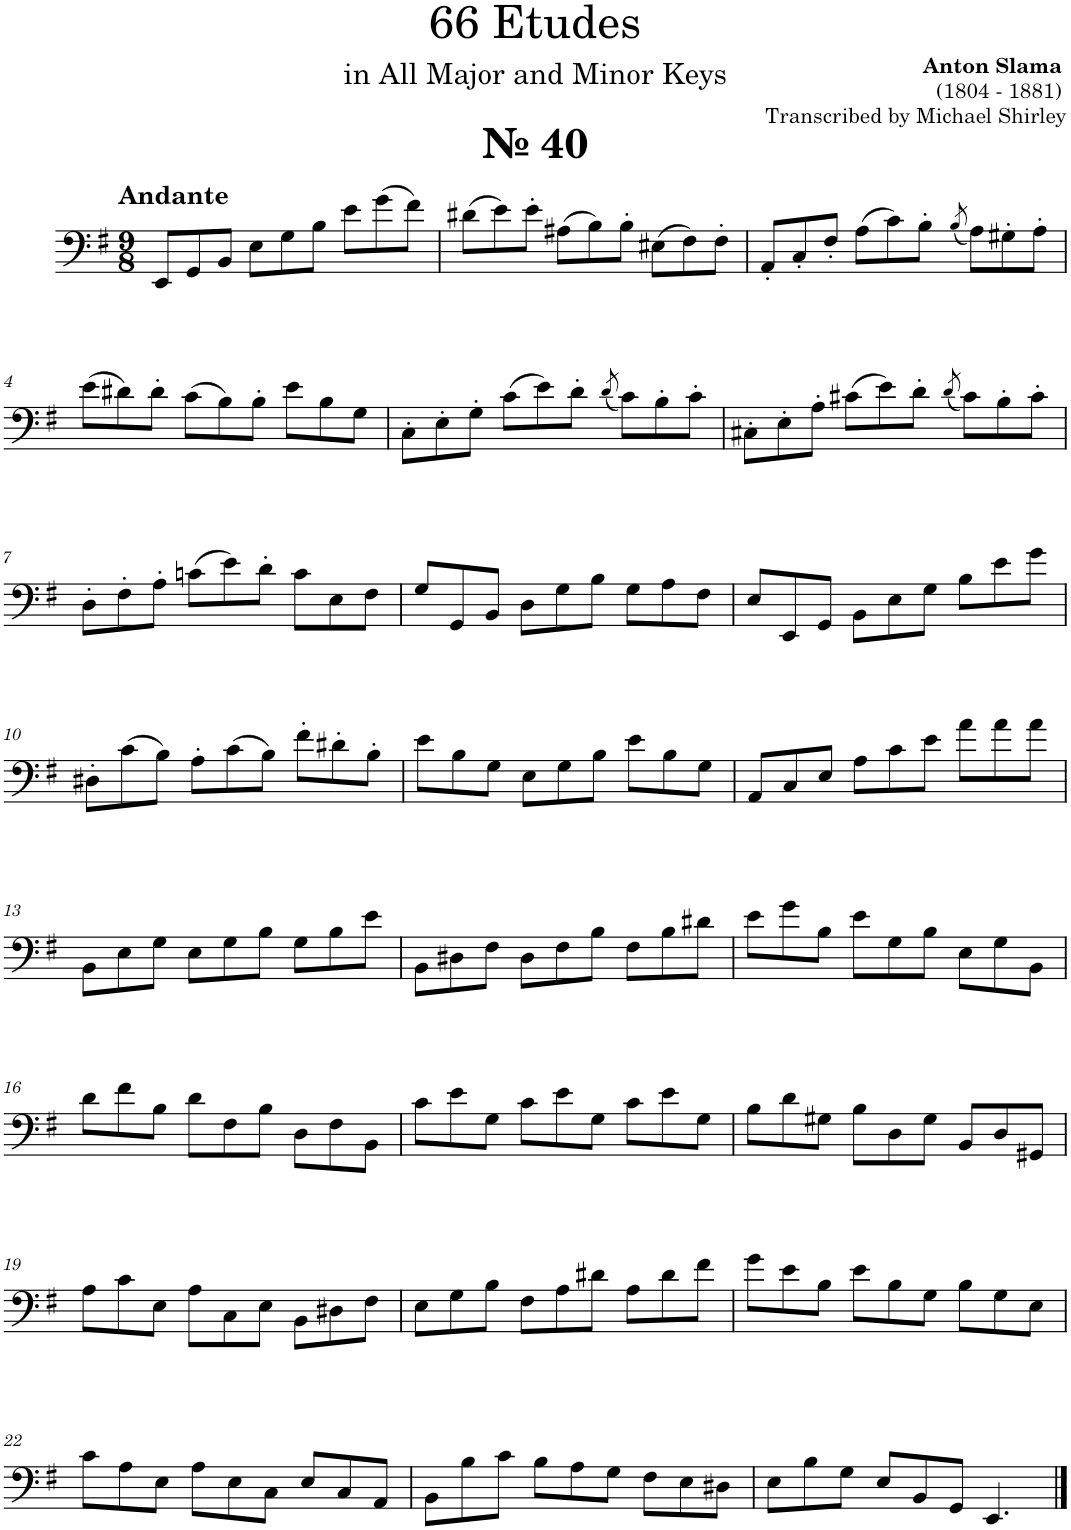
**kern
*part1
*staff1
*I"Trombone
*I'Tbn.
*clefF4
*k[f#]
*M9/8
=1
!LO:TX:a:B:t=№ 40
!LO:TX:a:B:t=Andante
8EE/L
8GG/
8BB/J
8E\L
8G\
8B\J
8e\L
(>8g\
8f#\J)
=2
(>8d#X\L
8e\)
8e'\J
(>8A#X\L
8B\)
8B'\J
(>8E#X\L
8F#\)
8F#'\J
=3
8AA'/L
8C'/
8F#'/J
(>8A\L
8c\)
8B'\J
(8qB/
8A\L)
8G#X'\
8A'\J
!!LO:LB:g=z
=4
(8e\L
8d#X\)
8d#'\J
(>8c\L
8B\)
8B'\J
8e\L
8B\
8G\J
=5
8C'\L
8E'\
8G'\J
(>8c\L
8e\)
8d'\J
(8qd/
8c\L)
8B'\
8c'\J
=6
8C#X'\L
8E'\
8A'\J
(>8c#X\L
8e\)
8d'\J
(8qd/
8c#\L)
8B'\
8c#'\J
!!LO:LB:g=z
=7
8D'\L
8F#'\
8A'\J
(>8cn\L
8e\)
8d'\J
8c\L
8E\
8F#\J
=8
8G/L
8GG/
8BB/J
8D\L
8G\
8B\J
8G\L
8A\
8F#\J
=9
8E/L
8EE/
8GG/J
8BB\L
8E\
8G\J
8B\L
8e\
8g\J
!!LO:LB:g=z
=10
8D#X'\L
(8c\
8B\J)
8A'\L
(8c\
8B\J)
8f#'\L
8d#X'\
8B'\J
=11
8e\L
8B\
8G\J
8E\L
8G\
8B\J
8e\L
8B\
8G\J
=12
8AA/L
8C/
8E/J
8A\L
8c\
8e\J
8a\L
8a\
8a\J
!!LO:LB:g=z
=13
8BB\L
8E\
8G\J
8E\L
8G\
8B\J
8G\L
8B\
8e\J
=14
8BB\L
8D#X\
8F#\J
8D#\L
8F#\
8B\J
8F#\L
8B\
8d#X\J
=15
8e\L
8g\
8B\J
8e\L
8G\
8B\J
8E\L
8G\
8BB\J
!!LO:LB:g=z
=16
8d\L
8f#\
8B\J
8d\L
8F#\
8B\J
8D\L
8F#\
8BB\J
=17
8c\L
8e\
8G\J
8c\L
8e\
8G\J
8c\L
8e\
8G\J
=18
8B\L
8d\
8G#X\J
8B\L
8D\
8G#\J
8BB/L
8D/
8GG#X/J
!!LO:LB:g=z
=19
8A\L
8c\
8E\J
8A\L
8C\
8E\J
8BB\L
8D#X\
8F#\J
=20
8E\L
8G\
8B\J
8F#\L
8A\
8d#X\J
8A\L
8d#\
8f#\J
=21
8g\L
8e\
8B\J
8e\L
8B\
8G\J
8B\L
8G\
8E\J
!!LO:LB:g=z
=22
8c\L
8A\
8E\J
8A\L
8E\
8C\J
8E/L
8C/
8AA/J
=23
8BB\L
8B\
8c\J
8B\L
8A\
8G\J
8F#\L
8E\
8D#X\J
=24
8E\L
8B\
8G\J
8E/L
8BB/
8GG/J
4.EE/
==
*-
